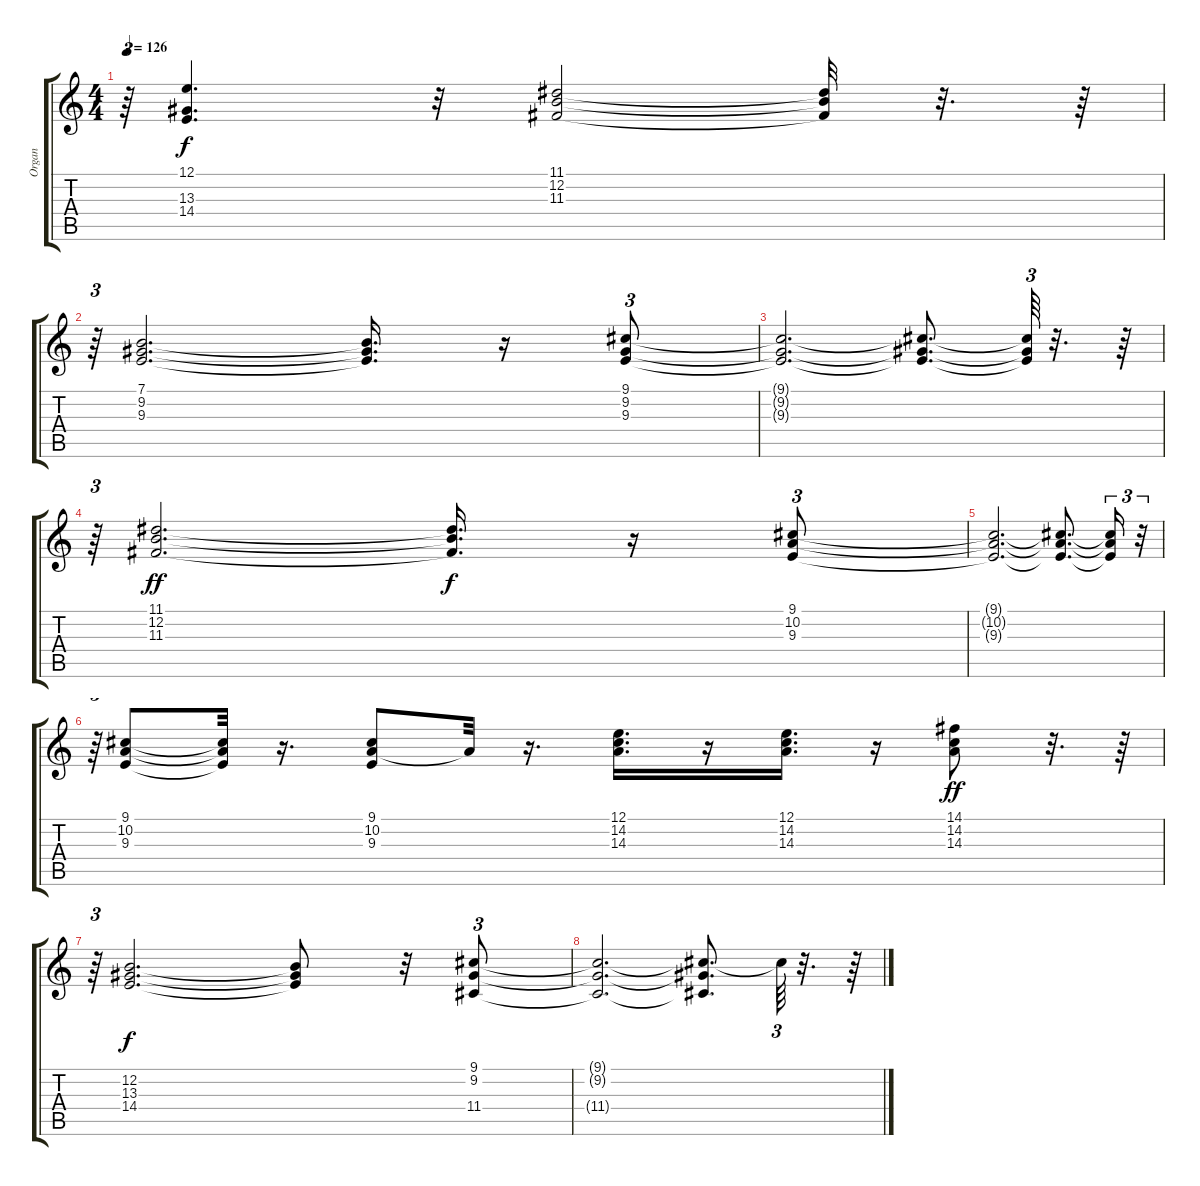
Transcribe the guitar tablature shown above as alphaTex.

\track ("Organ" "Organ") {instrument percussiveorgan}
\staff {score tabs}
\tuning (E4 B3 G3 D3 A2 E2) {hide}
\ts (4 4)
\tempo 126
\clef g2
\ks c
r.64{tu (3 2) dy f} (12.1 13.3 14.4).4{d} r.32 (11.1 12.2 11.3).2 (11.1{t} 12.2{t} 11.3{t}).32 r.32{d} r.64 |
r.64{tu (3 2)} (7.1 9.2 9.3).2{d} (7.1{t} 9.2{t} 9.3{t}).16{d} r.16 (9.1 9.2 9.3).8{tu (3 2)} |
(9.1{t} 9.2{t} 9.3{t}).2{d} (9.1{t} 9.2{t} 9.3{t}).8{d} (9.1{t} 9.2{t} 9.3{t}).64{tu (3 2)} r.32{d} r.64 |
r.64{tu (3 2)} (11.1 12.2 11.3).2{d dy ff} (11.1{t} 12.2{t} 11.3{t}).16{d dy f} r.16 (9.1 10.2 9.3).8{tu (3 2)} |
(9.1{t} 10.2{t} 9.3{t}).2{d} (9.1{t} 10.2{t} 9.3{t}).8{d} (9.1{t} 10.2{t} 9.3{t}).16{tu (3 2)} r.32{tu (3 2)} |
r.64{tu (3 2)} (9.1 10.2 9.3).8 (9.1{t} 10.2{t} 9.3{t}).32 r.16{d} (9.1 10.2 9.3).8 10.2{t}.32 r.16{d} (12.1 14.2 14.3).16{d} r.16 (12.1 14.2 14.3).16{d} r.16 (14.1 14.2 14.3).8{dy ff} r.32{d} r.64 |
r.64{tu (3 2)} (12.2 13.3 14.4).2{d dy f} (12.2{t} 13.3{t} 14.4{t}).8 r.32 (9.1 9.2 11.4).8{tu (3 2)} |
(9.1{t} 9.2{t} 11.4{t}).2{d} (9.1{t} 9.2{t} 11.4{t}).8{d} 9.1{t}.64{tu (3 2)} r.32{d} r.64
